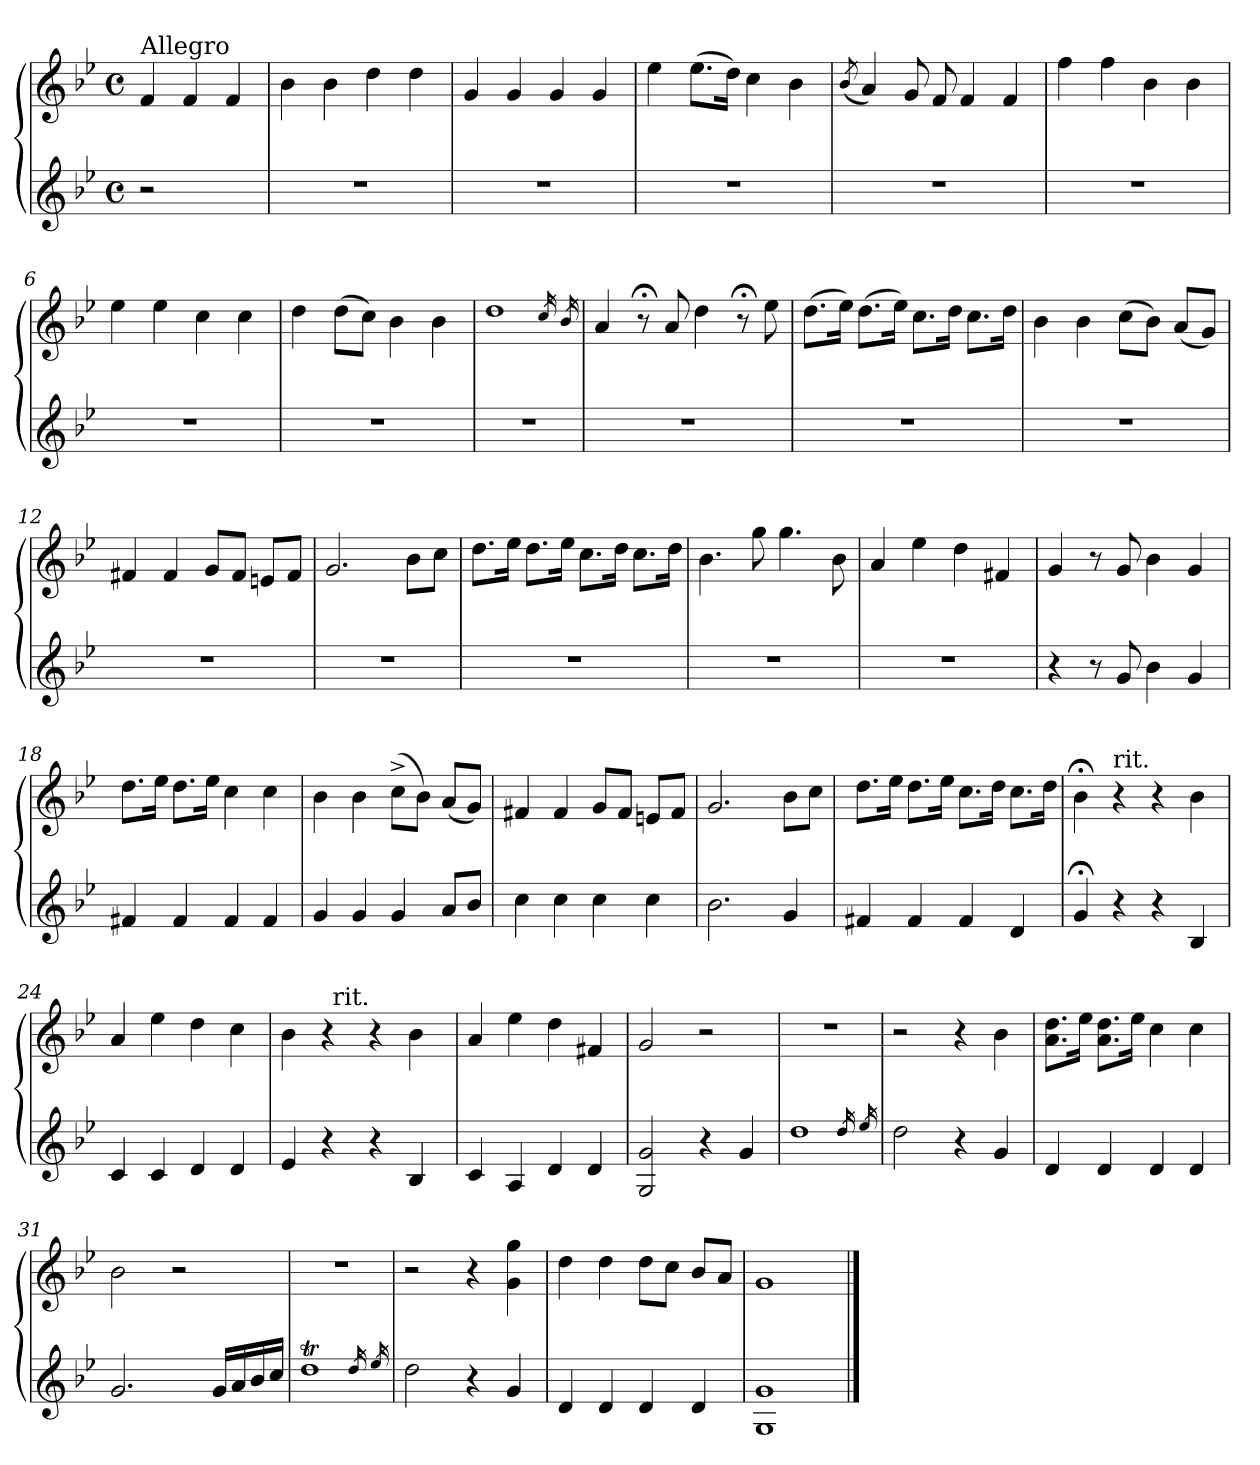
**kern	**kern
*part2	*part1
*staff2	*staff1
*clefG2	*clefG2
*k[b-e-]	*k[b-e-]
*B-:	*B-:
*M4/4	*M4/4
*met(c)	*met(c)
=	=
!	!LO:TX:a:t=Allegro
2r	4f/
.	4f/
4ryy	4f/
=1	=1
1r	4b-\
.	4b-\
.	4dd\
.	4dd\
=2	=2
1r	4g/
.	4g/
.	4g/
.	4g/
=3	=3
1r	4ee-\
.	(>8.ee-\L
.	16dd\Jk)
.	4cc\
.	4b-\
=4	=4
.	(<8qb-/
1r	4a/)
.	8g/
.	8f/
.	4f/
.	4f/
!!LO:LB:g=z
=5	=5
1r	4ff\
.	4ff\
.	4b-\
.	4b-\
=6	=6
1r	4ee-\
.	4ee-\
.	4cc\
.	4cc\
=7	=7
1r	4dd\
.	(>8dd\L
.	8cc\J)
.	4b-\
.	4b-\
=8	=8
1r	1dd
.	16qcc/
.	16qb-/
=9	=9
1r	4a/
.	8r;<
.	8a/
.	4dd\
.	8r;<
.	8ee-\
=10	=10
1r	(>8.dd\L
.	16ee-\Jk)
.	(>8.dd\L
.	16ee-\Jk)
.	8.cc\L
.	16dd\Jk
.	8.cc\L
.	16dd\Jk
!!LO:LB:g=z
=11	=11
1r	4b-\
.	4b-\
.	(>8cc\L
.	8b-\J)
.	(<8a/L
.	8g/J)
=12	=12
1r	4f#X/
.	4f#/
.	8g/L
.	8f#/J
.	8en/L
.	8f#/J
=13	=13
1r	2.g/
.	8b-\L
.	8cc\J
=14	=14
1r	8.dd\L
.	16ee-\Jk
.	8.dd\L
.	16ee-\Jk
.	8.cc\L
.	16dd\Jk
.	8.cc\L
.	16dd\Jk
=15	=15
1r	4.b-\
.	8gg\
.	4.gg\
.	8b-\
!!LO:LB:g=z
=16	=16
1r	4a/
.	4ee-\
.	4dd\
.	4f#X/
=17	=17
4r	4g/
8r	8r
8g/	8g/
4b-\	4b-\
4g/	4g/
=18	=18
4f#X/	8.dd\L
.	16ee-\Jk
4f#/	8.dd\L
.	16ee-\Jk
4f#/	4cc\
4f#/	4cc\
=19	=19
4g/	4b-\
4g/	4b-\
4g/	(>8cc^>\L
.	8b-\J)
8a/L	(<8a/L
8b-/J	8g/J)
=20	=20
4cc\	4f#X/
4cc\	4f#/
4cc\	8g/L
.	8f#/J
4cc\	8en/L
.	8f#/J
!!LO:PB:g=z
=21	=21
2.b-\	2.g/
4g/	8b-\L
.	8cc\J
=22	=22
4f#X/	8.dd\L
.	16ee-\Jk
4f#/	8.dd\L
.	16ee-\Jk
4f#/	8.cc\L
.	16dd\Jk
4d/	8.cc\L
.	16dd\Jk
=23	=23
4g;</	4b-;<\
!	!LO:TX:a:t=rit.
4r	4r
4r	4r
4B-/	4b-\
=24	=24
4c/	4a/
4c/	4ee-\
4d/	4dd\
4d/	4cc\
=25	=25
*	*^
4e-/	4b-\	4ryy
4r	4r	32ryy
!	!	!LO:TX:a:t=rit.
.	.	2ryy
4r	4r	.
4B-/	4b-\	.
.	.	8..ryy
*	*v	*v
=26	=26
4c/	4a/
4A/	4ee-\
4d/	4dd\
4d/	4f#X/
!!LO:LB:g=z
=27	=27
2G/ 2g/	2g/
4r	2r
4g/	.
=28	=28
1dd	1r
16qdd/	.
16qee-/	.
=29	=29
2dd\	2r
4r	4r
4g/	4b-\
=30	=30
4d/	8.a\ 8.dd\L
.	16ee-\Jk
4d/	8.a\ 8.dd\L
.	16ee-\Jk
4d/	4cc\
4d/	4cc\
=31	=31
2.g/	2b-\
.	2r
16g/LL	.
16a/	.
16b-/	.
16cc/JJ	.
=32	=32
1ddt	1r
16qdd/	.
16qee-/	.
!!LO:LB:g=z
=33	=33
2dd\	2r
4r	4r
4g/	4g\ 4gg\
=34	=34
4d/	4dd\
4d/	4dd\
4d/	8dd\L
.	8cc\J
4d/	8b-/L
.	8a/J
=35	=35
1G 1g	1g
==	==
*-	*-
